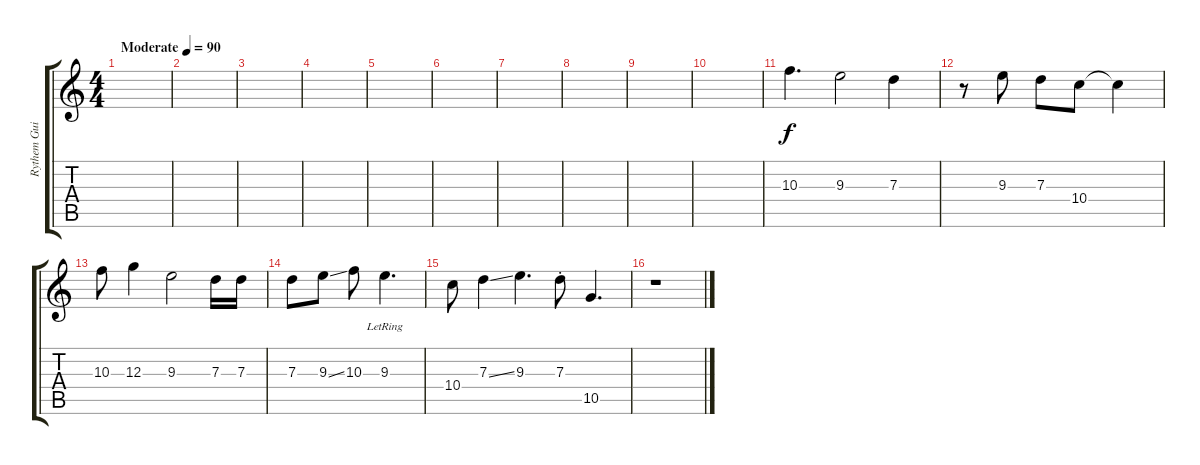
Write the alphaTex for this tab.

\track ("Rythem Guitar" "Rythem Gui") {instrument distortionguitar}
\staff {score tabs}
\tuning (E4 B3 G3 D3 A2 E2) {hide}
\ts (4 4)
\tempo (90 "Moderate")
\clef g2
\ks c
|
|
|
|
|
|
|
|
|
|
10.3.4{d} 9.3.2 7.3.4 |
r.8 9.3.8 7.3.8 10.4.8 10.4{t}.4 |
10.3.8 12.3.4 9.3.2 7.3.16 7.3.16 |
7.3.8 9.3{ss}.8 10.3.8 9.3{lr}.4{d} |
10.4.8 7.3{ss}.4 9.3.4{d} 7.3{st}.8 10.5.4{d} |
r.1
